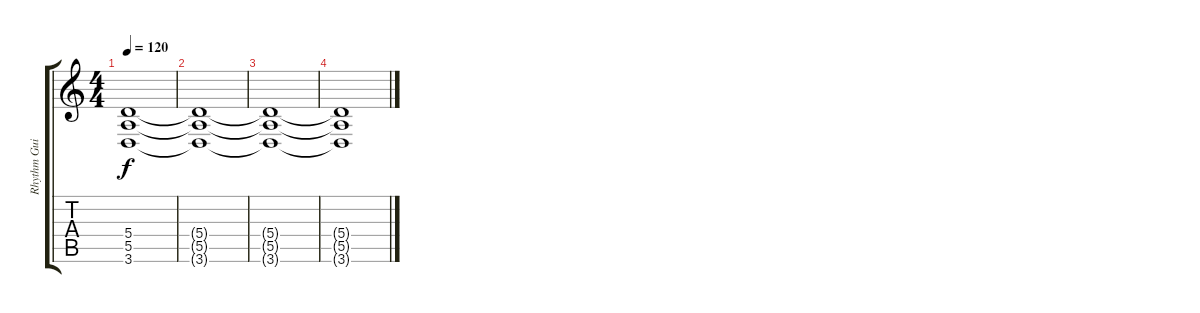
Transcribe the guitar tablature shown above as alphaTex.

\track ("Rhythm Guitar 2" "Rhythm Gui") {instrument distortionguitar}
\staff {score tabs}
\tuning (B3 Gb3 D3 A2 E2 B1) {hide}
\ts (4 4)
\tempo 120
\clef g2
\ks c
(5.4{t} 5.5{t} 3.6{t}).1{dy f} |
(5.4{t} 5.5{t} 3.6{t}).1 |
(5.4{t} 5.5{t} 3.6{t}).1 |
(5.4{t} 5.5{t} 3.6{t}).1
